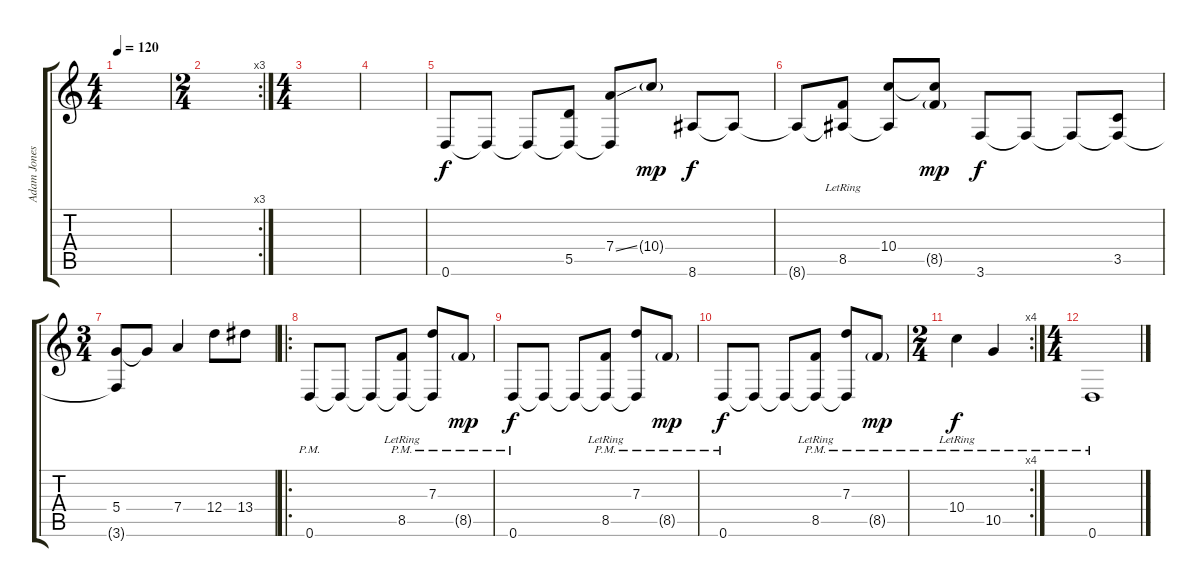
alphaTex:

\track ("Adam Jones (Normal)" "Adam Jones") {instrument acousticguitarsteel}
\staff {score tabs}
\tuning (E4 B3 G3 D3 A2 D2) {hide}
\ts (4 4)
\tempo 120
\clef g2
\ks c
|
\rc 3
\ts (2 4)
|
\ts (4 4)
|
|
0.6.8 0.6{t}.8 0.6{t}.8 (5.5 0.6{t}).8 (7.4{ss} 0.6{t}).8 10.4{g}.8{dy mp} 8.6.8{dy f} 8.6{t}.8 |
8.6{t}.8 (8.5{lr} 8.6{t}).8 (10.4 8.6{t}).8 (10.4{t} 8.5{g}).8{dy mp} 3.6.8{dy f} 3.6{t}.8 3.6{t}.8 (3.5 3.6{t}).8 |
\ts (3 4)
(5.4 3.6{t}).8 5.4{t}.8 7.4.4 12.4.8 13.4.8 |
\ro
0.6{pm}.8 0.6{t}.8 0.6{t}.8 (8.5{pm lr} 0.6{t}).8 (7.3{pm} 0.6{t}).8 8.5{g pm}.8{dy mp} |
0.6{pm}.8{dy f} 0.6{t}.8 0.6{t}.8 (8.5{pm lr} 0.6{t}).8 (7.3{pm} 0.6{t}).8 8.5{g pm}.8{dy mp} |
0.6{pm}.8{dy f} 0.6{t}.8 0.6{t}.8 (8.5{pm lr} 0.6{t}).8 (7.3{pm} 0.6{t}).8 8.5{g pm}.8{dy mp} |
\rc 4
\ts (2 4)
10.4{pm lr}.4{dy f} 10.5{pm}.4 |
\ts (4 4)
0.6{pm}.1{volume 0}
